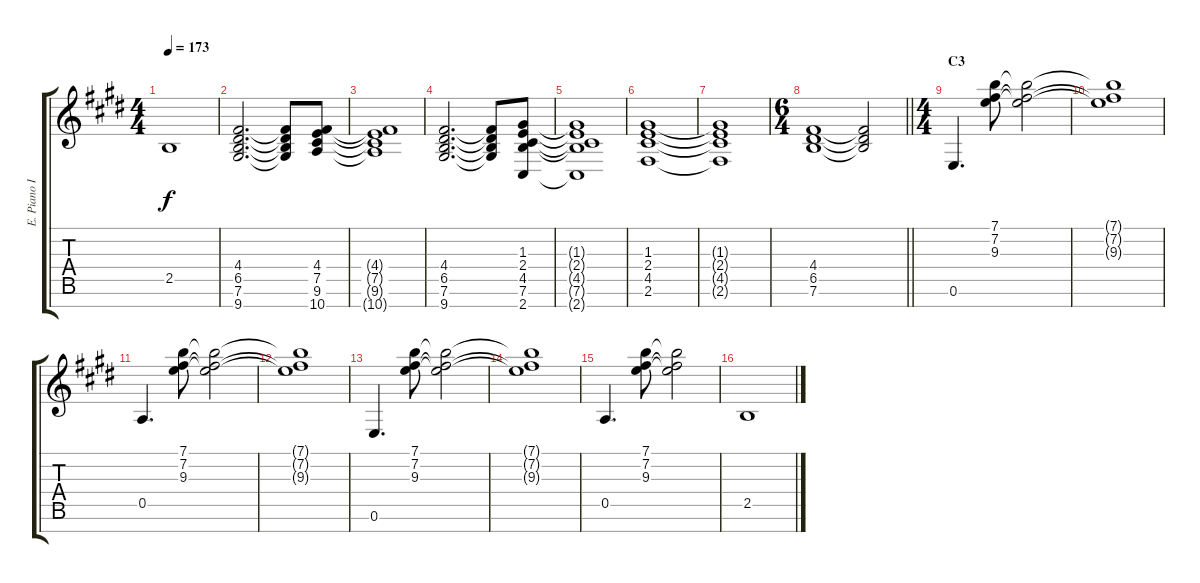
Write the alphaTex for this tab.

\track ("E. Piano I" "E. Piano I") {instrument electricgrandpiano}
\staff {score tabs}
\tuning (E5 B4 G4 D4 A3 E3 B2) {hide}
\ts (4 4)
\tempo 173
\clef g2
\ks e
2.5.1{dy f} |
(4.4 6.5 7.6 9.7).2{d} (4.4{t} 6.5{t} 7.6{t} 9.7{t}).8 (4.4 7.5 9.6 10.7).8 |
(4.4{t} 7.5{t} 9.6{t} 10.7{t}).1 |
(4.4 6.5 7.6 9.7).2{d} (4.4{t} 6.5{t} 7.6{t} 9.7{t}).8 (1.3 2.4 4.5 7.6 2.7).8 |
(1.3{t} 2.4{t} 4.5{t} 7.6{t} 2.7{t}).1 |
(1.3 2.4 4.5 2.6).1 |
(1.3{t} 2.4{t} 4.5{t} 2.6{t}).1 |
\ts (6 4)
\barLineRight lightlight
(4.4 6.5 7.6).1 (4.4{t} 6.5{t} 7.6{t}).2 |
\ts (4 4)
\section ("" "C3")
0.6.4{d} (7.1 7.2 9.3).8 (7.1{t} 7.2{t} 9.3{t}).2 |
(7.1{t} 7.2{t} 9.3{t}).1 |
0.5.4{d} (7.1 7.2 9.3).8 (7.1{t} 7.2{t} 9.3{t}).2 |
(7.1{t} 7.2{t} 9.3{t}).1 |
0.6.4{d} (7.1 7.2 9.3).8 (7.1{t} 7.2{t} 9.3{t}).2 |
(7.1{t} 7.2{t} 9.3{t}).1 |
0.5.4{d} (7.1 7.2 9.3).8 (7.1{t} 7.2{t} 9.3{t}).2 |
2.5.1
